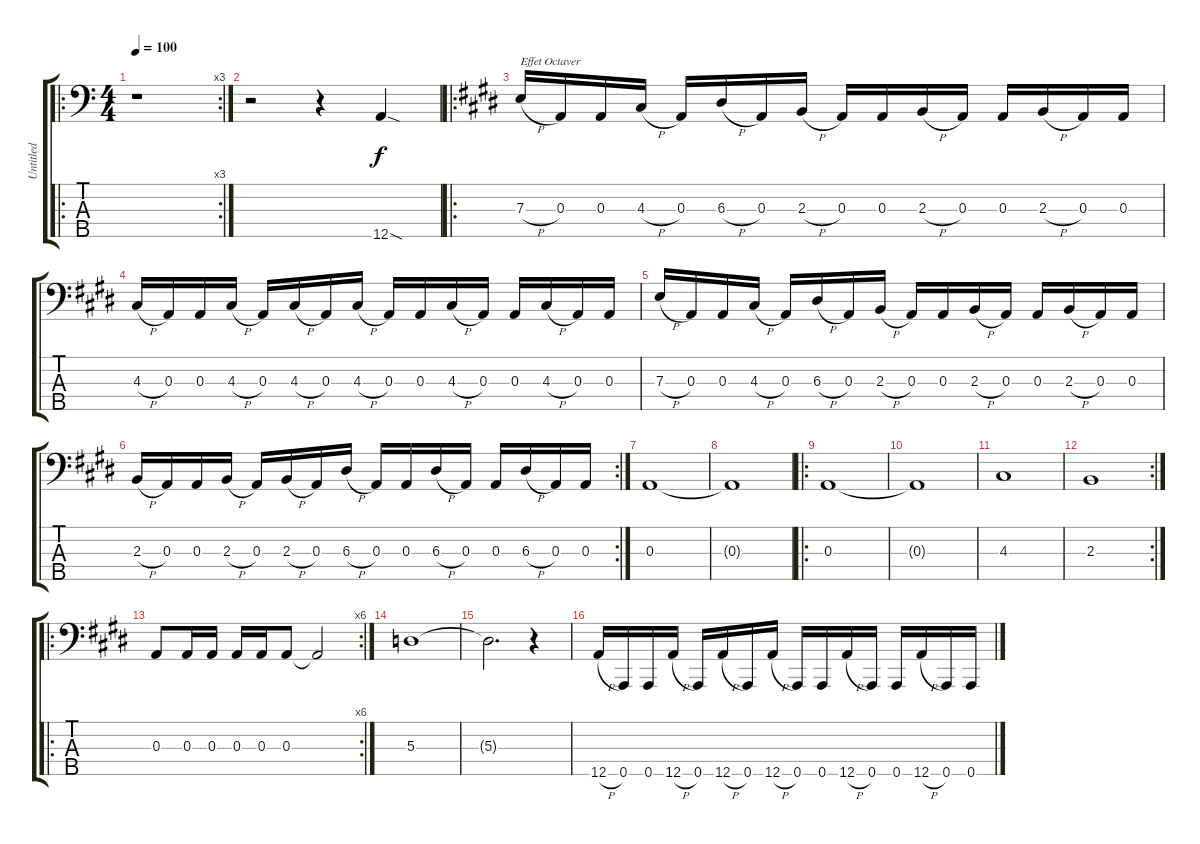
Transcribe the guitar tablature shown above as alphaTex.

\track ("Untitled" "Untitled") {instrument electricbassfinger}
\staff {score tabs}
\tuning (G2 D2 A1 E1 A0) {hide}
\ro
\rc 3
\ts (4 4)
\tempo 100
\clef f4
\ks c
r.1{dy f instrument electricbassfinger} |
r.2 r.4 12.5{sod}.4 |
\ro
\ks e
7.3{h}.16{txt "Effet Octaver"} 0.3.16 0.3.16 4.3{h}.16 0.3.16 6.3{h}.16 0.3.16 2.3{h}.16 0.3.16 0.3.16 2.3{h}.16 0.3.16 0.3.16 2.3{h}.16 0.3.16 0.3.16 |
\ks c#minor
4.3{h}.16 0.3.16 0.3.16 4.3{h}.16 0.3.16 4.3{h}.16 0.3.16 4.3{h}.16 0.3.16 0.3.16 4.3{h}.16 0.3.16 0.3.16 4.3{h}.16 0.3.16 0.3.16 |
7.3{h}.16 0.3.16 0.3.16 4.3{h}.16 0.3.16 6.3{h}.16 0.3.16 2.3{h}.16 0.3.16 0.3.16 2.3{h}.16 0.3.16 0.3.16 2.3{h}.16 0.3.16 0.3.16 |
\rc 2
2.3{h}.16 0.3.16 0.3.16 2.3{h}.16 0.3.16 2.3{h}.16 0.3.16 6.3{h}.16 0.3.16 0.3.16 6.3{h}.16 0.3.16 0.3.16 6.3{h}.16 0.3.16 0.3.16 |
0.3.1 |
0.3{t}.1 |
\ro
0.3.1 |
0.3{t}.1 |
4.3.1 |
\rc 2
2.3.1 |
\ro
\rc 6
\ks e
0.3.8 0.3.16 0.3.16 0.3.16 0.3.16 0.3.8 0.3{t}.2 |
\ks c#minor
5.3.1 |
5.3{t}.2{d} r.4 |
\ks e
12.5{h}.16 0.5.16 0.5.16 12.5{h}.16 0.5.16 12.5{h}.16 0.5.16 12.5{h}.16 0.5.16 0.5.16 12.5{h}.16 0.5.16 0.5.16 12.5{h}.16 0.5.16 0.5.16
